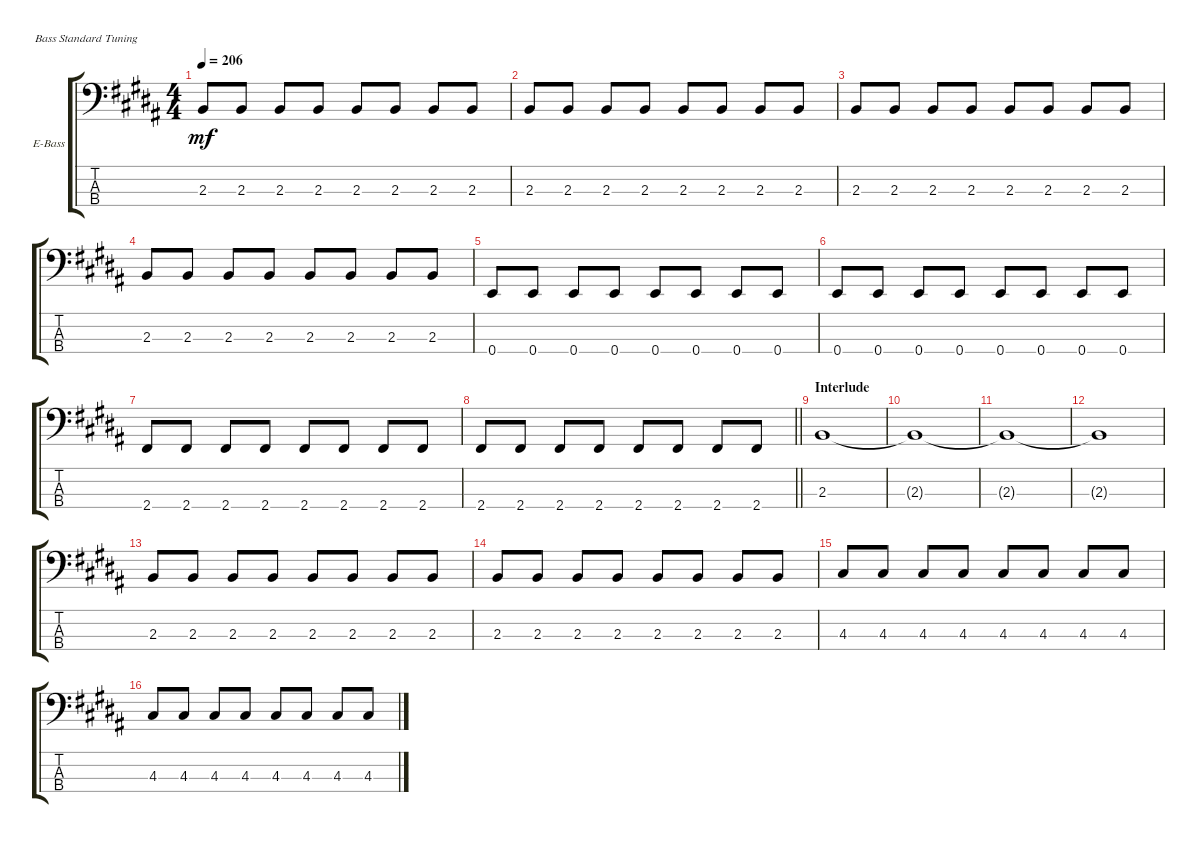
\defaultSystemsLayout 4
\bracketExtendMode groupsimilarinstruments
\firstSystemTrackNameOrientation horizontal
\otherSystemsTrackNameOrientation horizontal
\track ("Bass" "E-Bass") {instrument electricbassfinger}
\staff {score tabs}
\tuning (G2 D2 A1 E1)
\ts (4 4)
\tempo 206
\clef f4
\ks b
2.3.8{dy mf} 2.3.8 2.3.8 2.3.8 2.3.8 2.3.8 2.3.8 2.3.8 |
2.3.8 2.3.8 2.3.8 2.3.8 2.3.8 2.3.8 2.3.8 2.3.8 |
2.3.8 2.3.8 2.3.8 2.3.8 2.3.8 2.3.8 2.3.8 2.3.8 |
2.3.8 2.3.8 2.3.8 2.3.8 2.3.8 2.3.8 2.3.8 2.3.8 |
0.4.8 0.4.8 0.4.8 0.4.8 0.4.8 0.4.8 0.4.8 0.4.8 |
0.4.8 0.4.8 0.4.8 0.4.8 0.4.8 0.4.8 0.4.8 0.4.8 |
2.4.8 2.4.8 2.4.8 2.4.8 2.4.8 2.4.8 2.4.8 2.4.8 |
\barLineRight lightlight
2.4.8 2.4.8 2.4.8 2.4.8 2.4.8 2.4.8 2.4.8 2.4.8 |
\section ("" "Interlude")
2.3.1 |
2.3{t}.1 |
2.3{t}.1 |
2.3{t}.1 |
2.3.8 2.3.8 2.3.8 2.3.8 2.3.8 2.3.8 2.3.8 2.3.8 |
2.3.8 2.3.8 2.3.8 2.3.8 2.3.8 2.3.8 2.3.8 2.3.8 |
4.3.8 4.3.8 4.3.8 4.3.8 4.3.8 4.3.8 4.3.8 4.3.8 |
4.3.8 4.3.8 4.3.8 4.3.8 4.3.8 4.3.8 4.3.8 4.3.8
